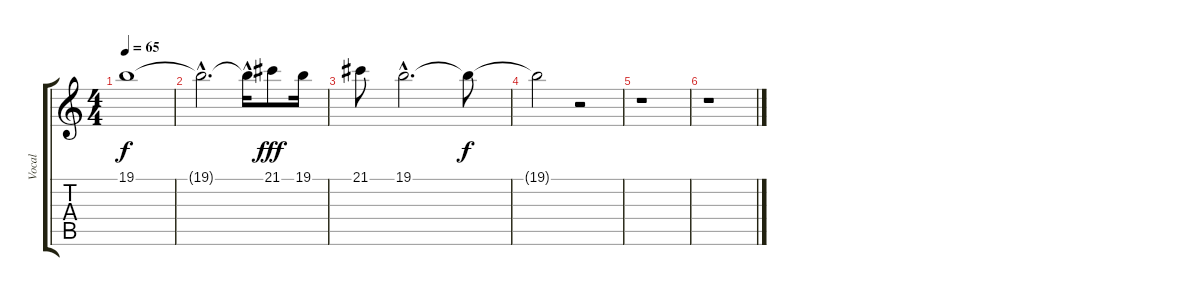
\track ("Vocal" "Vocal") {instrument flute}
\staff {score tabs}
\tuning (E4 B3 G3 D3 A2 E2) {hide}
\ts (4 4)
\tempo 65
\clef g2
\ks c
19.1{t}.1{dy f} |
19.1{hac t}.2{d} 19.1{hac t}.16 21.1.8{dy fff} 19.1.16 |
21.1.8 19.1{hac}.2{d} 19.1{t}.8{dy f} |
19.1{t}.2 r.2 |
r.1 |
r.1
